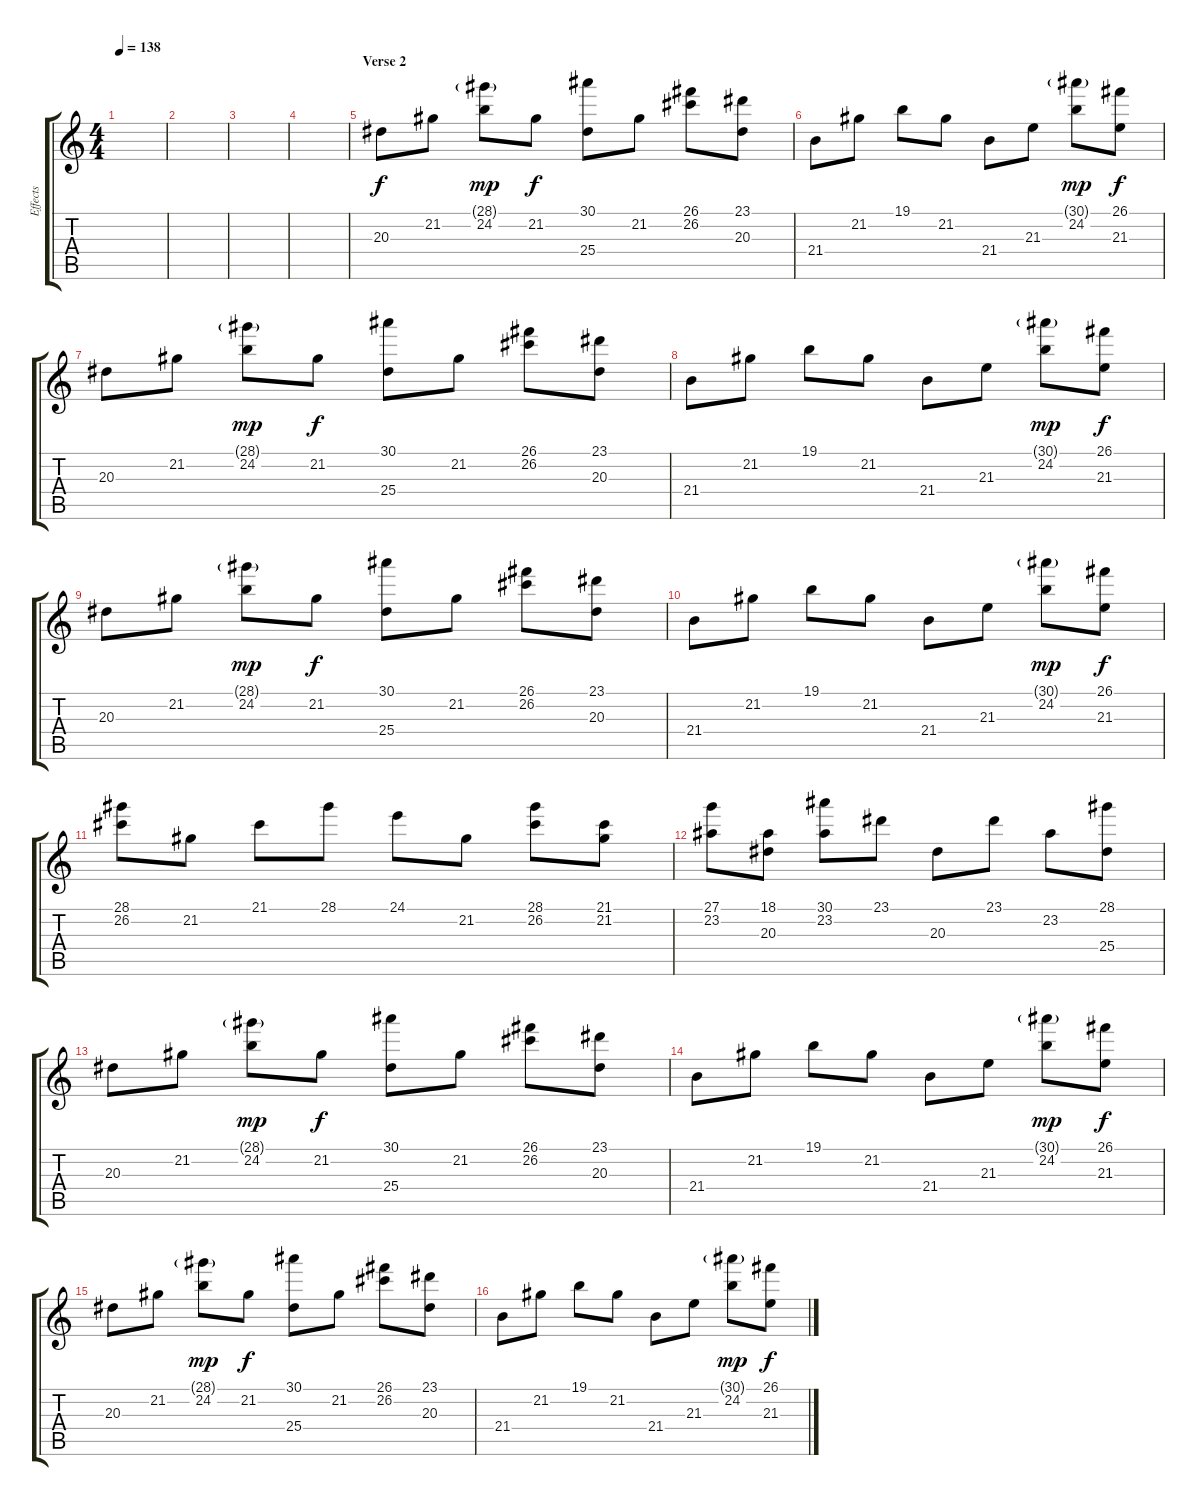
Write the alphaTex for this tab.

\track ("Effects" "Effects") {instrument marimba}
\staff {score tabs}
\tuning (E4 B3 G3 D3 A2 E2) {hide}
\ts (4 4)
\tempo 138
\clef g2
\ks c
|
|
|
|
\section ("" "Verse 2")
20.3.8 21.2.8 (28.1{g} 24.2).8{dy mp} 21.2.8{dy f} (30.1 25.4).8 21.2.8 (26.1 26.2).8 (23.1 20.3).8 |
21.4.8 21.2.8 19.1.8 21.2.8 21.4.8 21.3.8 (30.1{g} 24.2).8{dy mp} (26.1 21.3).8{dy f} |
20.3.8 21.2.8 (28.1{g} 24.2).8{dy mp} 21.2.8{dy f} (30.1 25.4).8 21.2.8 (26.1 26.2).8 (23.1 20.3).8 |
21.4.8 21.2.8 19.1.8 21.2.8 21.4.8 21.3.8 (30.1{g} 24.2).8{dy mp} (26.1 21.3).8{dy f} |
20.3.8 21.2.8 (28.1{g} 24.2).8{dy mp} 21.2.8{dy f} (30.1 25.4).8 21.2.8 (26.1 26.2).8 (23.1 20.3).8 |
21.4.8 21.2.8 19.1.8 21.2.8 21.4.8 21.3.8 (30.1{g} 24.2).8{dy mp} (26.1 21.3).8{dy f} |
(28.1 26.2).8 21.2.8 21.1.8 28.1.8 24.1.8 21.2.8 (28.1 26.2).8 (21.1 21.2).8 |
(27.1 23.2).8 (18.1 20.3).8 (30.1 23.2).8 23.1.8 20.3.8 23.1.8 23.2.8 (28.1 25.4).8 |
20.3.8 21.2.8 (28.1{g} 24.2).8{dy mp} 21.2.8{dy f} (30.1 25.4).8 21.2.8 (26.1 26.2).8 (23.1 20.3).8 |
21.4.8 21.2.8 19.1.8 21.2.8 21.4.8 21.3.8 (30.1{g} 24.2).8{dy mp} (26.1 21.3).8{dy f} |
20.3.8 21.2.8 (28.1{g} 24.2).8{dy mp} 21.2.8{dy f} (30.1 25.4).8 21.2.8 (26.1 26.2).8 (23.1 20.3).8 |
21.4.8 21.2.8 19.1.8 21.2.8 21.4.8 21.3.8 (30.1{g} 24.2).8{dy mp} (26.1 21.3).8{dy f}
